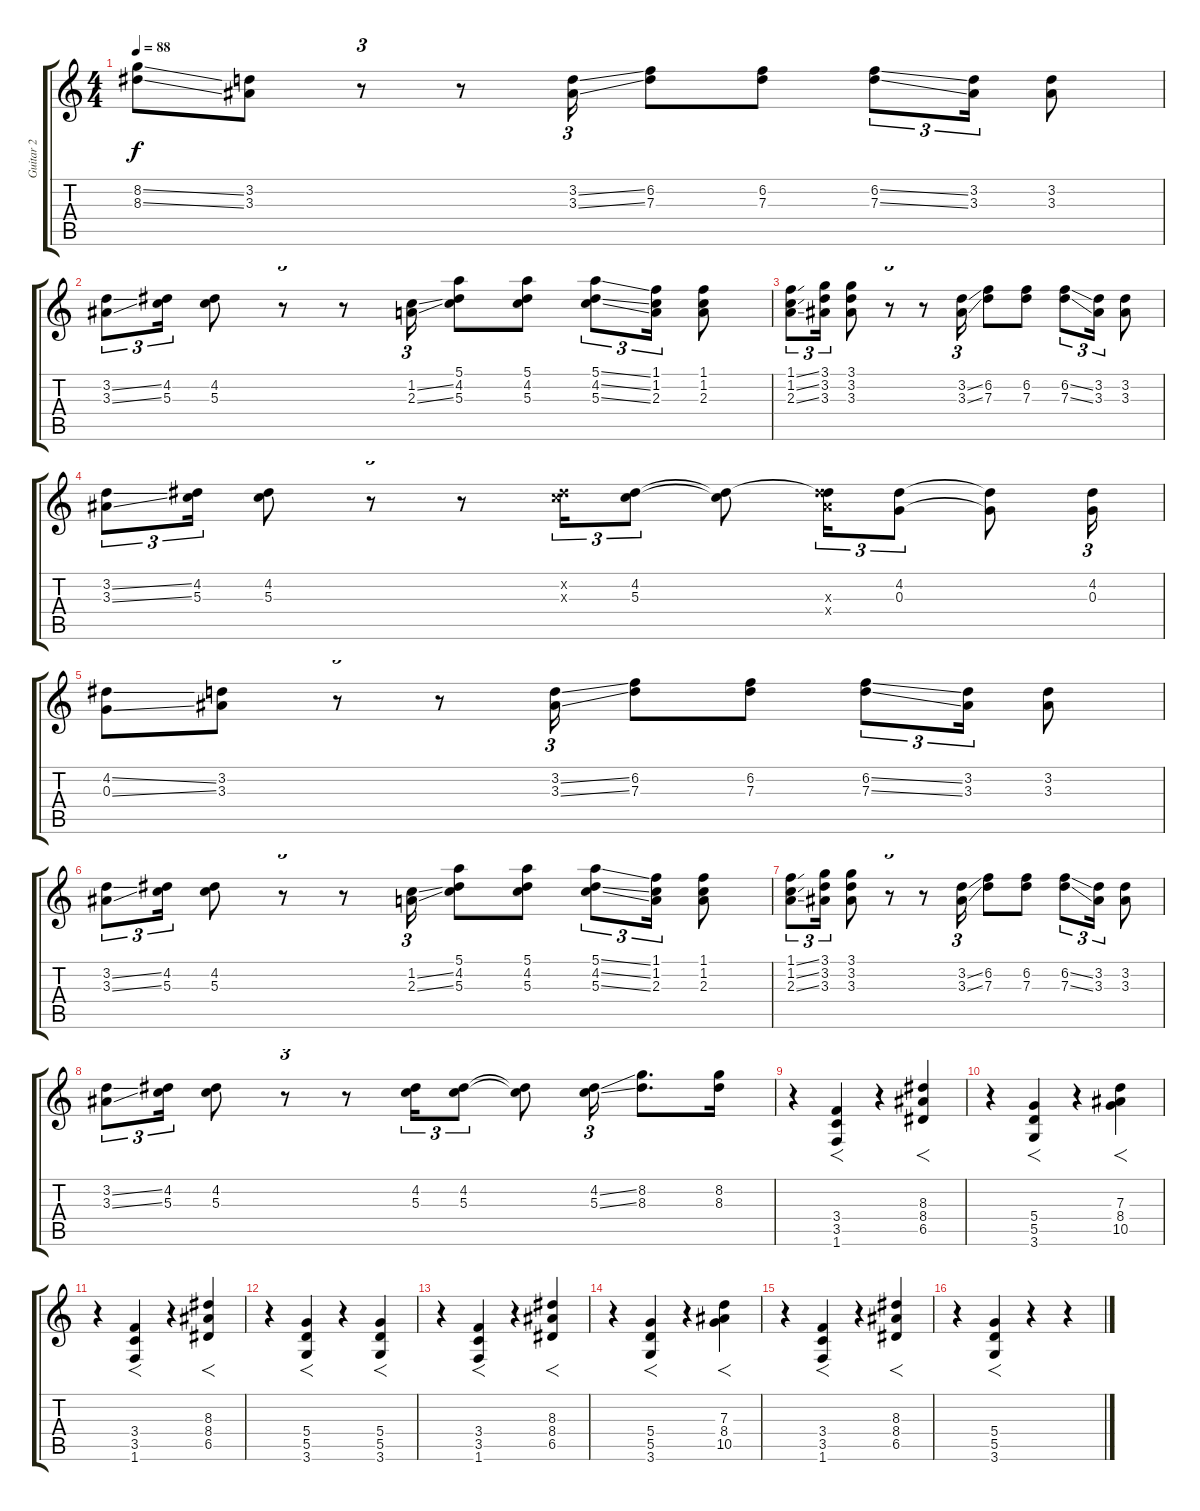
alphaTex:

\track ("Guitar 2" "Guitar 2") {instrument overdrivenguitar}
\staff {score tabs}
\tuning (E4 B3 G3 D3 A2 E2) {hide}
\ts (4 4)
\tempo 88
\clef g2
\ks c
(8.2{ss} 8.3{ss}).8{dy f} (3.2 3.3).8 r.8{tu (3 2)} r.8 (3.2{ss} 3.3{ss}).16{tu (3 2)} (6.2 7.3).8 (6.2 7.3).8 (6.2{ss} 7.3{ss}).8{tu (3 2)} (3.2 3.3).16{tu (3 2)} (3.2 3.3).8 |
(3.2{ss} 3.3{ss}).8{tu (3 2)} (4.2 5.3).16{tu (3 2)} (4.2 5.3).8 r.8{tu (3 2)} r.8 (1.2{ss} 2.3{ss}).16{tu (3 2)} (5.1 4.2 5.3).8 (5.1 4.2 5.3).8 (5.1{ss} 4.2{ss} 5.3{ss}).8{tu (3 2)} (1.1 1.2 2.3).16{tu (3 2)} (1.1 1.2 2.3).8 |
(1.1{ss} 1.2{ss} 2.3{ss}).8{tu (3 2)} (3.1 3.2 3.3).16{tu (3 2)} (3.1 3.2 3.3).8 r.8{tu (3 2)} r.8 (3.2{ss} 3.3{ss}).16{tu (3 2)} (6.2 7.3).8 (6.2 7.3).8 (6.2{ss} 7.3{ss}).8{tu (3 2)} (3.2 3.3).16{tu (3 2)} (3.2 3.3).8 |
(3.2{ss} 3.3{ss}).8{tu (3 2)} (4.2 5.3).16{tu (3 2)} (4.2 5.3).8 r.8{tu (3 2)} r.8 (4.2{x} 5.3{x}).16{tu (3 2)} (4.2 5.3).8{tu (3 2)} (4.2{t} 5.3{t}).8 (4.2{t} 8.3{x} 8.4{x}).16{tu (3 2)} (4.2 0.3).8{tu (3 2)} (4.2{t} 0.3{t}).8 (4.2 0.3).16{tu (3 2)} |
(4.2{ss} 0.3{ss}).8 (3.2 3.3).8 r.8{tu (3 2)} r.8 (3.2{ss} 3.3{ss}).16{tu (3 2)} (6.2 7.3).8 (6.2 7.3).8 (6.2{ss} 7.3{ss}).8{tu (3 2)} (3.2 3.3).16{tu (3 2)} (3.2 3.3).8 |
(3.2{ss} 3.3{ss}).8{tu (3 2)} (4.2 5.3).16{tu (3 2)} (4.2 5.3).8 r.8{tu (3 2)} r.8 (1.2{ss} 2.3{ss}).16{tu (3 2)} (5.1 4.2 5.3).8 (5.1 4.2 5.3).8 (5.1{ss} 4.2{ss} 5.3{ss}).8{tu (3 2)} (1.1 1.2 2.3).16{tu (3 2)} (1.1 1.2 2.3).8 |
(1.1{ss} 1.2{ss} 2.3{ss}).8{tu (3 2)} (3.1 3.2 3.3).16{tu (3 2)} (3.1 3.2 3.3).8 r.8{tu (3 2)} r.8 (3.2{ss} 3.3{ss}).16{tu (3 2)} (6.2 7.3).8 (6.2 7.3).8 (6.2{ss} 7.3{ss}).8{tu (3 2)} (3.2 3.3).16{tu (3 2)} (3.2 3.3).8 |
(3.2{ss} 3.3{ss}).8{tu (3 2)} (4.2 5.3).16{tu (3 2)} (4.2 5.3).8 r.8{tu (3 2)} r.8 (4.2 5.3).16{tu (3 2)} (4.2 5.3).8{tu (3 2)} (4.2{t} 5.3{t}).8 (4.2{ss} 5.3{ss}).16{tu (3 2)} (8.2 8.3).8{d} (8.2 8.3).16 |
r.4 (3.4 3.5 1.6).4{f} r.4 (8.3 8.4 6.5).4{f} |
r.4 (5.4 5.5 3.6).4{f} r.4 (7.3 8.4 10.5).4{f} |
r.4 (3.4 3.5 1.6).4{f} r.4 (8.3 8.4 6.5).4{f} |
r.4 (5.4 5.5 3.6).4{f} r.4 (5.4 5.5 3.6).4{f} |
r.4 (3.4 3.5 1.6).4{f} r.4 (8.3 8.4 6.5).4{f} |
r.4 (5.4 5.5 3.6).4{f} r.4 (7.3 8.4 10.5).4{f} |
r.4 (3.4 3.5 1.6).4{f} r.4 (8.3 8.4 6.5).4{f} |
r.4 (5.4 5.5 3.6).4{f} r.4 r.4
